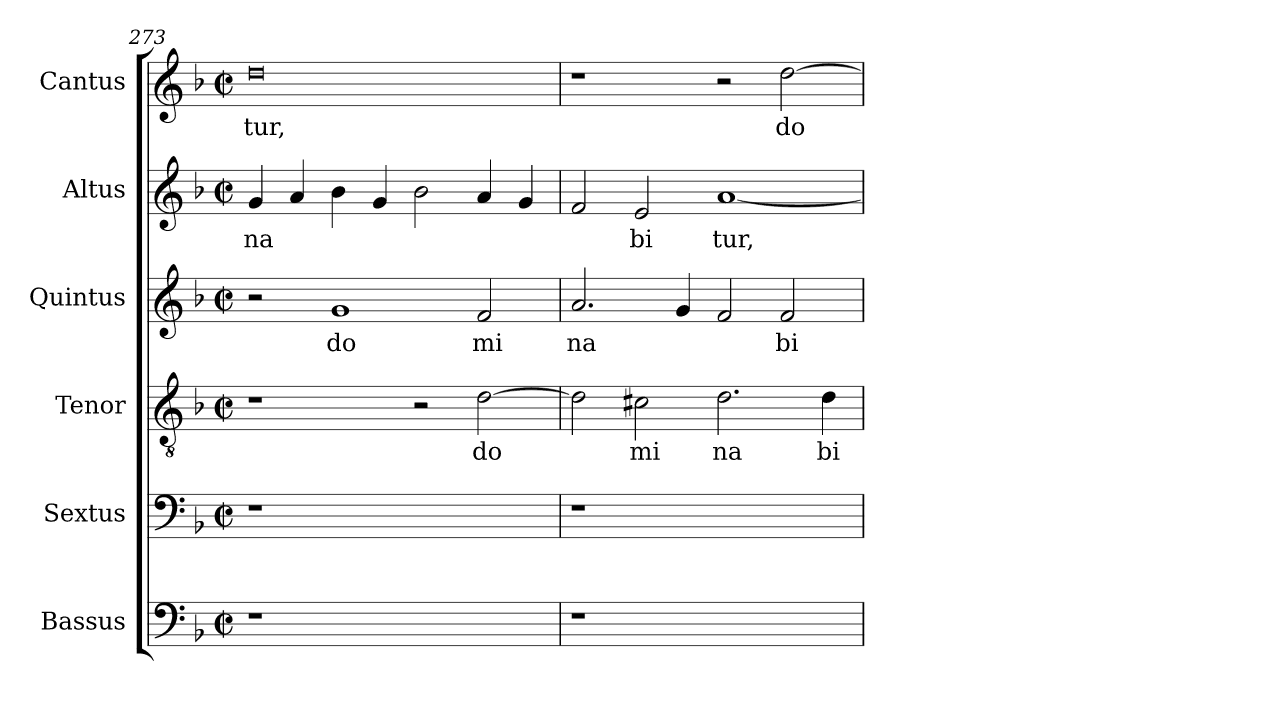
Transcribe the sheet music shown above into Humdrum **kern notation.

**kern	**kern	**kern	**text	**kern	**text	**kern	**text	**kern	**text
*part6	*part5	*part4	*part4	*part3	*part3	*part2	*part2	*part1	*part1
*staff6	*staff5	*staff4	*staff4	*staff3	*staff3	*staff2	*staff2	*staff1	*staff1
*I"Bassus	*I"Sextus	*I"Tenor	*	*I"Quintus	*	*I"Altus	*	*I"Cantus	*
*I'Bassus	*I'Sextus	*I'Tenor	*	*I'Quintus	*	*I'Altus	*	*I'Cantus	*
*clefF4	*clefF4	*clefGv2	*	*clefG2	*	*clefG2	*	*clefG2	*
*k[b-]	*k[b-]	*k[b-]	*	*k[b-]	*	*k[b-]	*	*k[b-]	*
*F:	*F:	*F:	*	*F:	*	*F:	*	*F:	*
*M2/2	*M2/2	*M2/2	*	*M2/2	*	*M2/2	*	*M2/2	*
*met(c|)	*met(c|)	*met(c|)	*	*met(c|)	*	*met(c|)	*	*met(c|)	*
=273	=273	=273	=273	=273	=273	=273	=273	=273	=273
!	!	!	!	!	!	!	!LO:LY:b:cj	!	!LO:LY:b:cj
1r	1r	1r	.	2r	.	4g/	na	0dd	tur,
!	!	!	!	!	!	!	!LO:LY:b:cj	!	!
.	.	.	.	.	.	4a/	.	.	.
!	!	!	!	!	!LO:LY:b:cj	!	!LO:LY:b:cj	!	!
.	.	.	.	1g	do	4b-\	.	.	.
!	!	!	!	!	!	!	!LO:LY:b:cj	!	!
.	.	.	.	.	.	4g/	.	.	.
!	!	!	!	!	!	!	!LO:LY:b:cj	!	!
1ryy	1ryy	2r	.	.	.	2b-\	.	.	.
!	!	!	!LO:LY:b:cj	!	!LO:LY:b:cj	!	!LO:LY:b:cj	!	!
.	.	[>2d\	do	2f/	mi	4a/	.	.	.
!	!	!	!	!	!	!	!LO:LY:b:cj	!	!
.	.	.	.	.	.	4g/	.	.	.
=274	=274	=274	=274	=274	=274	=274	=274	=274	=274
!	!	!	!LO:LY:b:cj	!	!LO:LY:b:cj	!	!LO:LY:b:cj	!	!
1r	1r	2d\]	.	2.a/	na	2f/	.	1r	.
!	!	!	!LO:LY:b:cj	!	!	!	!LO:LY:b:cj	!	!
.	.	2c#X\	mi	.	.	2e/	bi	.	.
!	!	!	!	!	!LO:LY:b:cj	!	!	!	!
.	.	.	.	4g/	.	.	.	.	.
!	!	!	!LO:LY:b:cj	!	!LO:LY:b:cj	!	!LO:LY:b:cj	!	!
1ryy	1ryy	2.d\	na	2f/	.	[<1a	tur,	2r	.
!	!	!	!	!	!LO:LY:b:cj	!	!	!	!LO:LY:b:cj
.	.	.	.	2f/	bi	.	.	[>2dd\	do
!	!	!	!LO:LY:b:cj	!	!	!	!	!	!
.	.	4d\	bi	.	.	.	.	.	.
=	=	=	=	=	=	=	=	=	=
*-	*-	*-	*-	*-	*-	*-	*-	*-	*-
